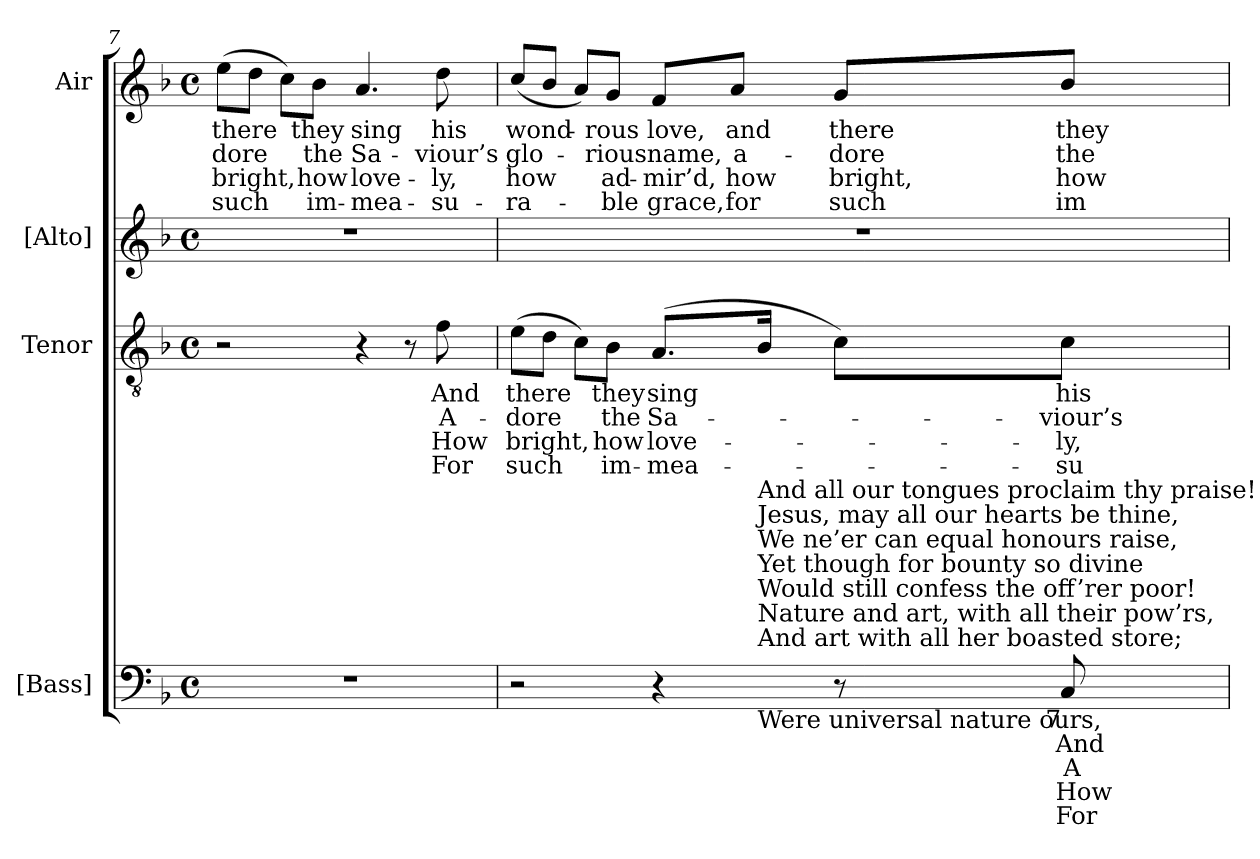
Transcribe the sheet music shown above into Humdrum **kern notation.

**kern	**text	**text	**text	**text	**kern	**text	**text	**text	**text	**kern	**kern	**text	**text	**text	**text
*part4	*part4	*part4	*part4	*part4	*part3	*part3	*part3	*part3	*part3	*part2	*part1	*part1	*part1	*part1	*part1
*staff4	*staff4	*staff4	*staff4	*staff4	*staff3	*staff3	*staff3	*staff3	*staff3	*staff2	*staff1	*staff1	*staff1	*staff1	*staff1
*I"[Bass]	*	*	*	*	*I"Tenor	*	*	*	*	*I"[Alto]	*I"Air	*	*	*	*
*I'B.	*	*	*	*	*I'T.	*	*	*	*	*I'A.	*	*	*	*	*
*clefF4	*	*	*	*	*clefGv2	*	*	*	*	*clefG2	*clefG2	*	*	*	*
*	*	*	*	*	*ITrd7c12	*	*	*	*	*	*	*	*	*	*
*k[b-]	*	*	*	*	*k[b-]	*	*	*	*	*k[b-]	*k[b-]	*	*	*	*
*F:	*	*	*	*	*F:	*	*	*	*	*F:	*F:	*	*	*	*
*M4/4	*	*	*	*	*M4/4	*	*	*	*	*M4/4	*M4/4	*	*	*	*
*met(c)	*	*	*	*	*met(c)	*	*	*	*	*met(c)	*met(c)	*	*	*	*
=7	=7	=7	=7	=7	=7	=7	=7	=7	=7	=7	=7	=7	=7	=7	=7
!	!	!	!	!	!	!	!	!	!	!	!	!LO:LY:b:color=#000000	!LO:LY:b:color=#000000	!LO:LY:b:color=#000000	!LO:LY:b:color=#000000
1r	.	.	.	.	2r	.	.	.	.	1r	(8eei\L	there	-dore	bright,	such
.	.	.	.	.	.	.	.	.	.	.	8ddi\J	.	.	.	.
.	.	.	.	.	.	.	.	.	.	.	8cci\L)	.	.	.	.
!	!	!	!	!	!	!	!	!	!	!	!	!LO:LY:b:color=#000000	!LO:LY:b:color=#000000	!LO:LY:b:color=#000000	!LO:LY:b:color=#000000
.	.	.	.	.	.	.	.	.	.	.	8b-i\J	they	the	how	im-
!	!	!	!	!	!	!	!	!	!	!	!	!LO:LY:b:color=#000000	!LO:LY:b:color=#000000	!LO:LY:b:color=#000000	!LO:LY:b:color=#000000
.	.	.	.	.	4r	.	.	.	.	.	4.ai/	sing	Sa-	-love-	-mea-
.	.	.	.	.	8r	.	.	.	.	.	.	.	.	.	.
!	!	!	!	!	!	!LO:LY:b:color=#000000	!LO:LY:b:color=#000000	!LO:LY:b:color=#000000	!LO:LY:b:color=#000000	!	!	!	!	!	!
!	!	!	!	!	!	!	!	!	!	!	!	!LO:LY:b:color=#000000	!LO:LY:b:color=#000000	!LO:LY:b:color=#000000	!LO:LY:b:color=#000000
.	.	.	.	.	8Fi\	And	A-	How	For	.	8ddi\	his	-viour’s	-ly,	su-
!!LO:PB:g=z
=8	=8	=8	=8	=8	=8	=8	=8	=8	=8	=8	=8	=8	=8	=8	=8
!	!	!	!	!	!	!LO:LY:b:color=#000000	!LO:LY:b:color=#000000	!LO:LY:b:color=#000000	!LO:LY:b:color=#000000	!	!	!	!	!	!
!LO:TX:b:t=The order of parts in the source is Tenor - [Alto] - Air - [Bass], with the Alto and Tenor parts printed in the treble	!	!	!	!	!	!	!	!	!	!	!	!	!	!	!
!LO:TX:t=clef an octave above sounding pitch. Only the first verse of the text is given in the source&colon; subsequent verses	!	!	!	!	!	!	!	!	!	!	!	!	!	!	!
!LO:TX:t=have been added editorially here, with suggestions for accommodating the repetition of part of line 4 in the tenor	!	!	!	!	!	!	!	!	!	!	!	!	!	!	!
!LO:TX:t=part. The soprano A and alto F on beat 3 of bar 4, shown here as crotchets, are printed in the source as small	!	!	!	!	!	!	!	!	!	!	!	!	!	!	!
!LO:TX:t=crotchet grace notes, slurred to the next note which is given in both parts as a full-sized minim.	!	!	!	!	!	!	!	!	!	!	!	!	!	!	!
!	!	!	!	!	!	!	!	!	!	!	!	!LO:LY:b:color=#000000	!LO:LY:b:color=#000000	!LO:LY:b:color=#000000	!LO:LY:b:color=#000000
*^	*	*	*	*	*	*	*	*	*	*	*	*	*	*	*
2r	2ryy	.	.	.	.	(8Ei\L	there	-dore	bright,	such	1r	(8cci/L	wond-	glo-	-how	ra-
.	.	.	.	.	.	8Di\J	.	.	.	.	.	8b-i/J	.	.	.	.
.	.	.	.	.	.	8Ci\L)	.	.	.	.	.	8ai/L)	.	.	.	.
!	!	!	!	!	!	!	!LO:LY:b:color=#000000	!LO:LY:b:color=#000000	!LO:LY:b:color=#000000	!LO:LY:b:color=#000000	!	!	!	!	!	!
!	!	!	!	!	!	!	!	!	!	!	!	!	!LO:LY:b:color=#000000	!LO:LY:b:color=#000000	!LO:LY:b:color=#000000	!LO:LY:b:color=#000000
.	.	.	.	.	.	8BB-i\J	they	the	how	im-	.	8gi/J	-rous	-rious	-ad-	-ble
!	!	!	!	!	!	!	!LO:LY:b:color=#000000	!LO:LY:b:color=#000000	!LO:LY:b:color=#000000	!LO:LY:b:color=#000000	!	!	!	!	!	!
!	!	!	!	!	!	!	!	!	!	!	!	!	!LO:LY:b:color=#000000	!LO:LY:b:color=#000000	!LO:LY:b:color=#000000	!LO:LY:b:color=#000000
4r	8.ryy	.	.	.	.	(8.AAi/L	sing	Sa-	-love-	-mea-	.	8fi/L	love,	name,	mir’d,	grace,
!	!	!	!	!	!	!	!	!	!	!	!	!	!LO:LY:b:color=#000000	!LO:LY:b:color=#000000	!LO:LY:b:color=#000000	!LO:LY:b:color=#000000
.	.	.	.	.	.	.	.	.	.	.	.	8ai/J	and	a-	how	for
!	!LO:TX:b:t=Were universal nature ours,	!	!	!	!	!	!	!	!	!	!	!	!	!	!	!
!	!LO:TX:t=And art with all her boasted store;	!	!	!	!	!	!	!	!	!	!	!	!	!	!	!
!	!LO:TX:t=Nature and art, with all their pow’rs,	!	!	!	!	!	!	!	!	!	!	!	!	!	!	!
!	!LO:TX:t=Would still confess the off’rer poor!	!	!	!	!	!	!	!	!	!	!	!	!	!	!	!
!	!LO:TX:t=Yet though for bounty so divine	!	!	!	!	!	!	!	!	!	!	!	!	!	!	!
!	!LO:TX:t=We ne’er can equal honours raise,	!	!	!	!	!	!	!	!	!	!	!	!	!	!	!
!	!LO:TX:t=Jesus, may all our hearts be thine,	!	!	!	!	!	!	!	!	!	!	!	!	!	!	!
!	!LO:TX:t=And all our tongues proclaim thy praise!	!	!	!	!	!	!	!	!	!	!	!	!	!	!	!
.	4ryy	.	.	.	.	16BB-i/Jk	.	.	.	.	.	.	.	.	.	.
!	!	!	!	!	!	!	!	!	!	!	!	!	!LO:LY:b:color=#000000	!LO:LY:b:color=#000000	!LO:LY:b:color=#000000	!LO:LY:b:color=#000000
8r	.	.	.	.	.	8Ci\L)	.	.	.	.	.	8gi/L	there	-dore	bright,	such
!	!	!LO:LY:b:color=#000000	!LO:LY:b:color=#000000	!LO:LY:b:color=#000000	!LO:LY:b:color=#000000	!	!	!	!	!	!	!	!	!	!	!
!	!	!	!	!	!	!	!LO:LY:b:color=#000000	!LO:LY:b:color=#000000	!LO:LY:b:color=#000000	!LO:LY:b:color=#000000	!	!	!	!	!	!
!LO:TX:b:rj:t=7	!	!	!	!	!	!	!	!	!	!	!	!	!	!	!	!
!	!	!	!	!	!	!	!	!	!	!	!	!	!LO:LY:b:color=#000000	!LO:LY:b:color=#000000	!LO:LY:b:color=#000000	!LO:LY:b:color=#000000
8Ci/	.	And	A-	How	For	8Ci\J	his	-viour’s	-ly,	su-	.	8b-i/J	they	the	how	im-
.	16ryy	.	.	.	.	.	.	.	.	.	.	.	.	.	.	.
*v	*v	*	*	*	*	*	*	*	*	*	*	*	*	*	*	*
=	=	=	=	=	=	=	=	=	=	=	=	=	=	=	=
*-	*-	*-	*-	*-	*-	*-	*-	*-	*-	*-	*-	*-	*-	*-	*-
